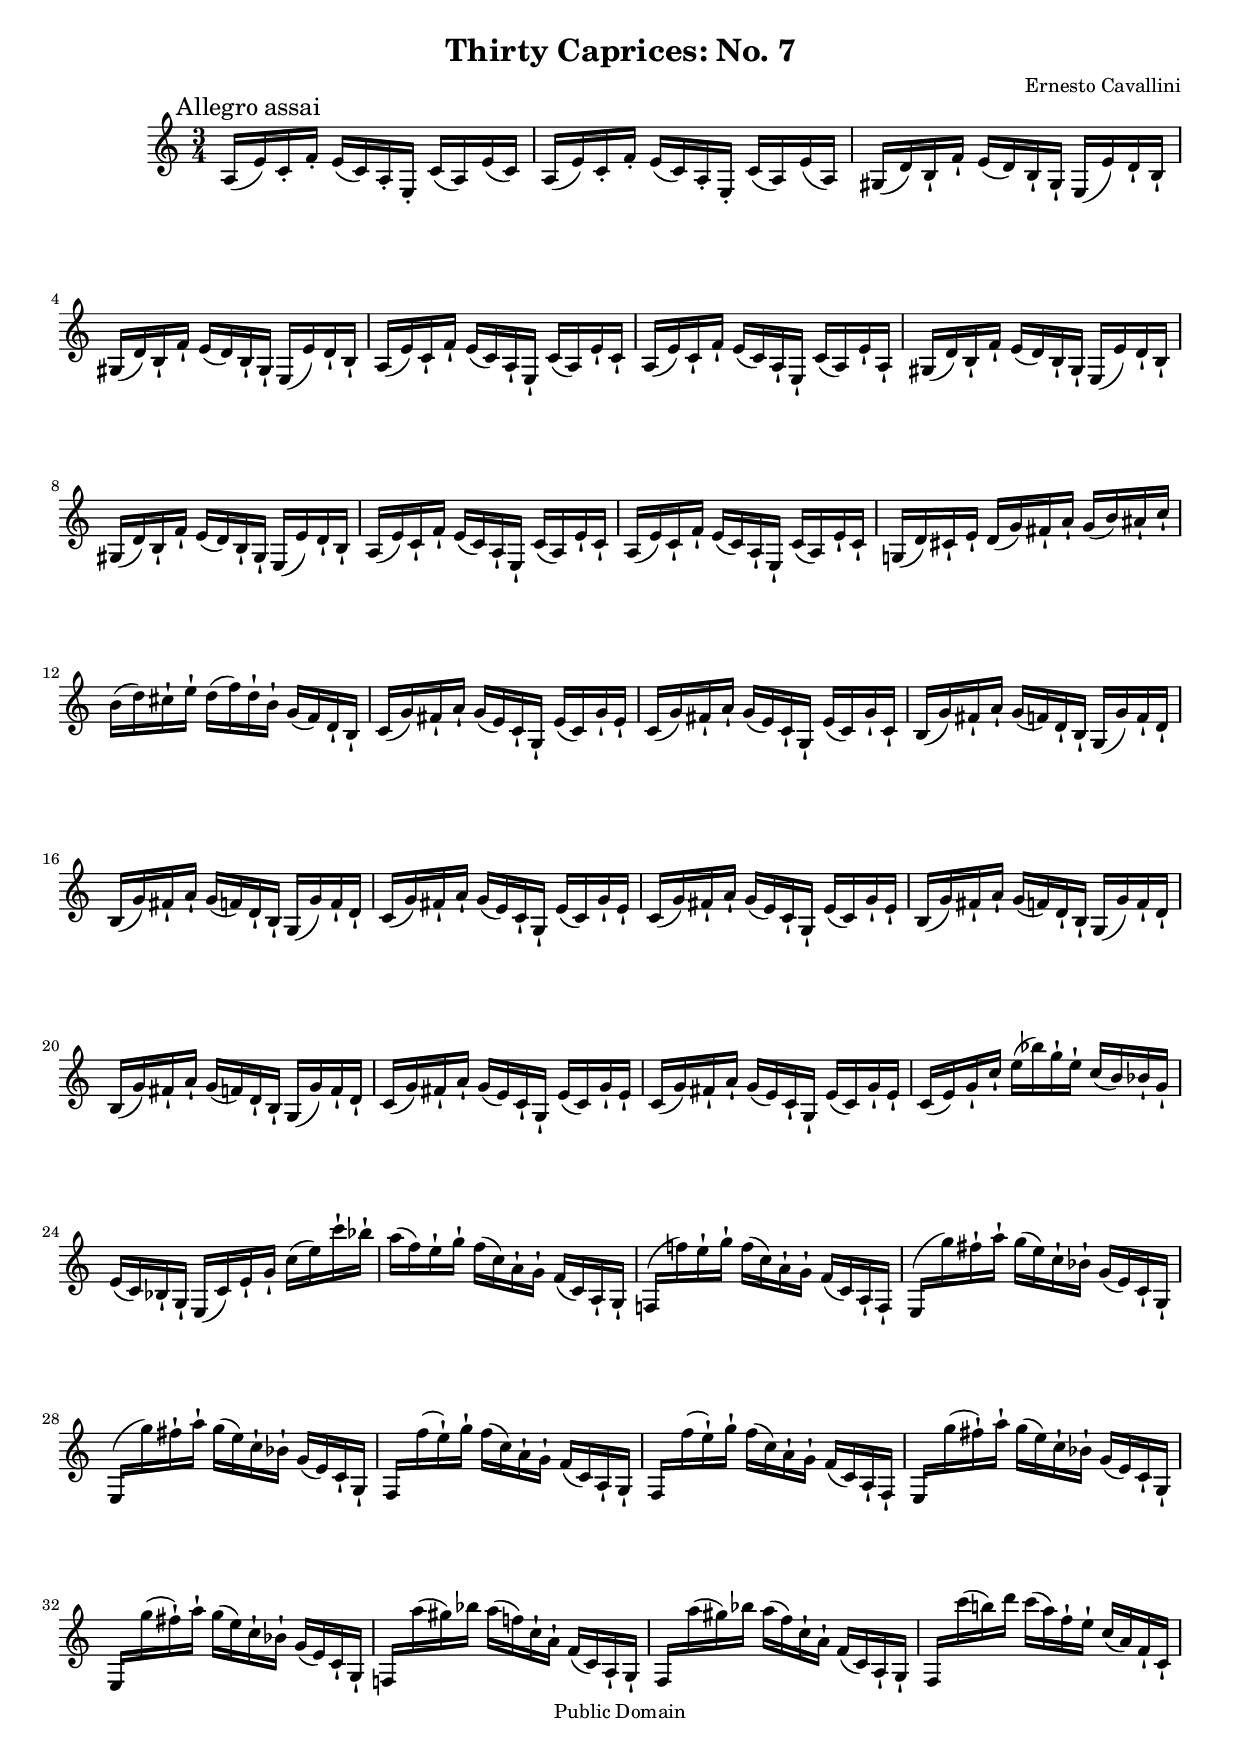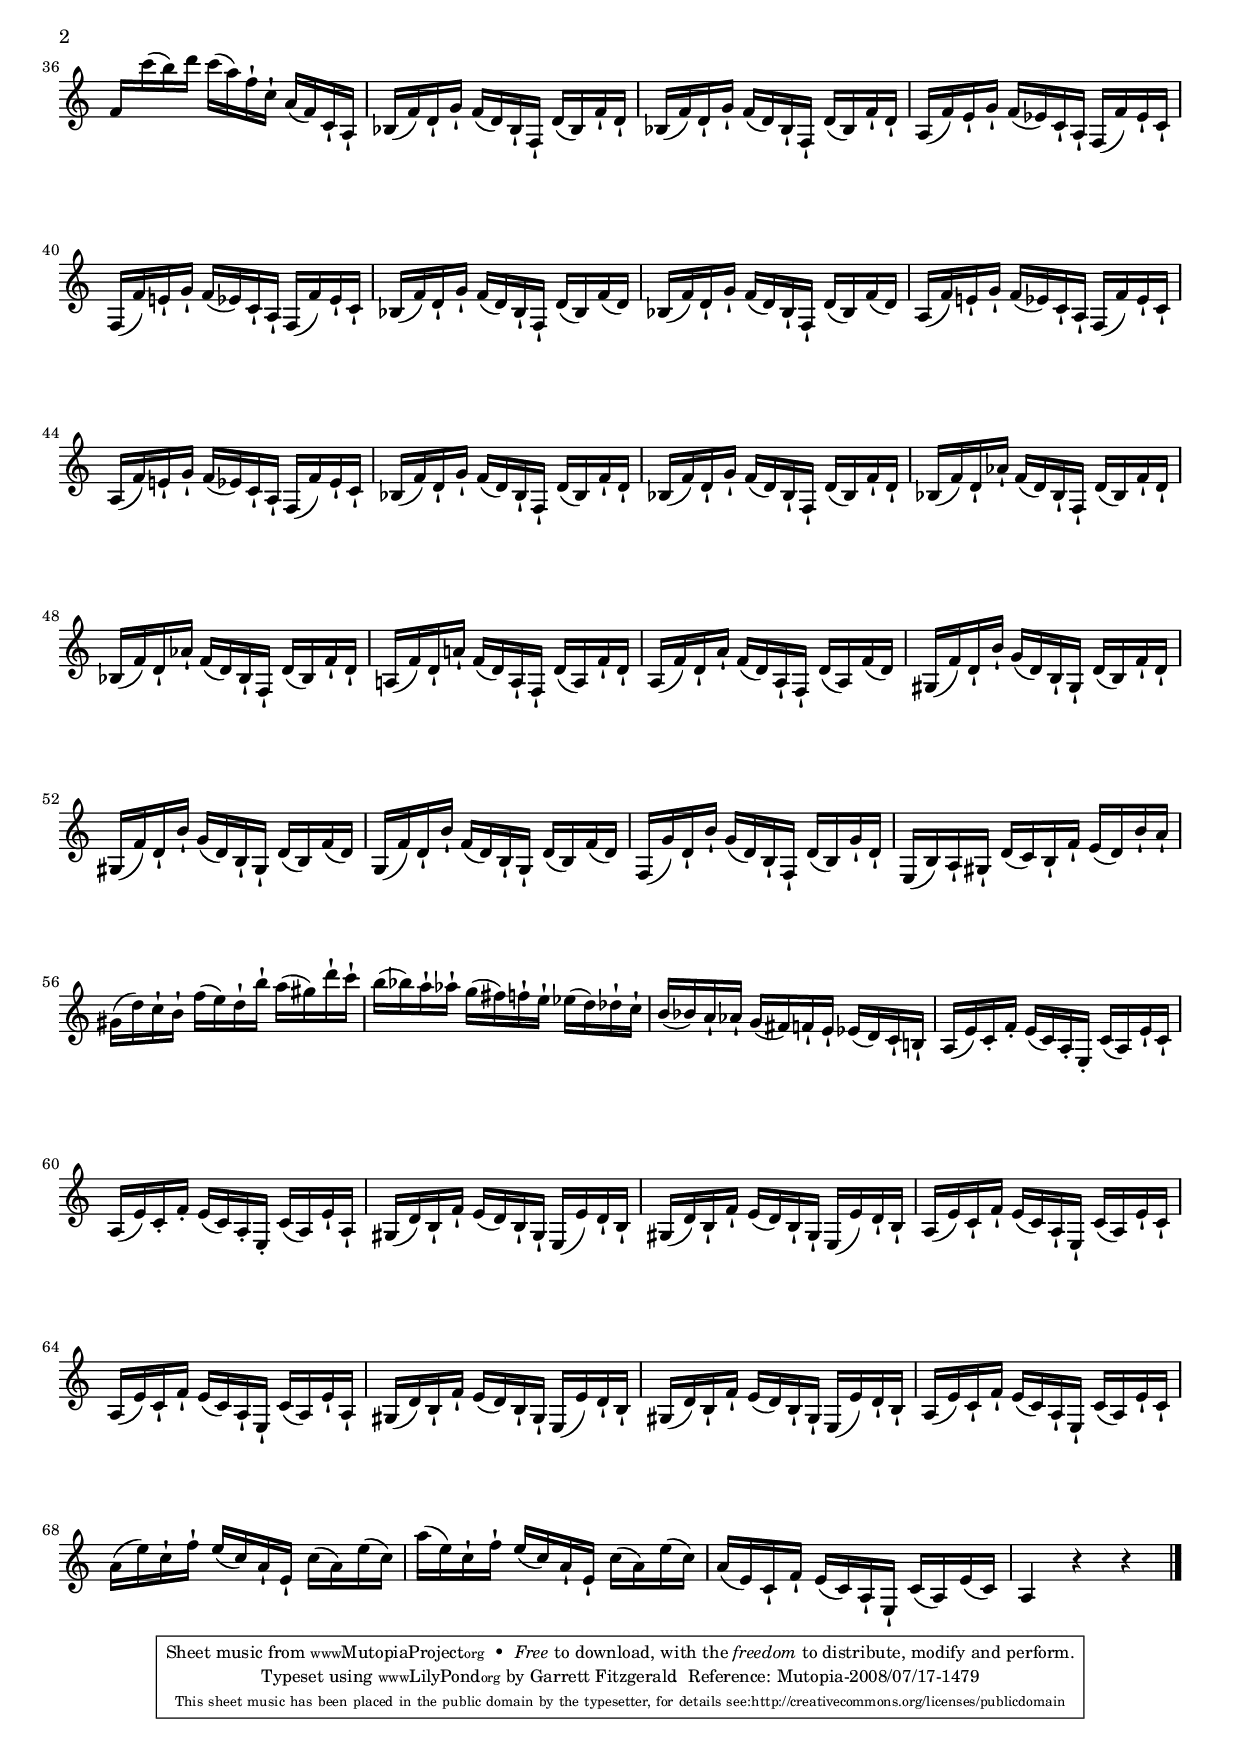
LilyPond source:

\version "2.11.45"
\header {
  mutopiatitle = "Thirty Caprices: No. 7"
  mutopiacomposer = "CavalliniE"
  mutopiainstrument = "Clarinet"
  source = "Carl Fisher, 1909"
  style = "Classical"
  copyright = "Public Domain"
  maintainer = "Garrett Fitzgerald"
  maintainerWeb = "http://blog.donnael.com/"
  title = "Thirty Caprices: No. 7"
  composer = "Ernesto Cavallini"
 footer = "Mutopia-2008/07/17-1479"
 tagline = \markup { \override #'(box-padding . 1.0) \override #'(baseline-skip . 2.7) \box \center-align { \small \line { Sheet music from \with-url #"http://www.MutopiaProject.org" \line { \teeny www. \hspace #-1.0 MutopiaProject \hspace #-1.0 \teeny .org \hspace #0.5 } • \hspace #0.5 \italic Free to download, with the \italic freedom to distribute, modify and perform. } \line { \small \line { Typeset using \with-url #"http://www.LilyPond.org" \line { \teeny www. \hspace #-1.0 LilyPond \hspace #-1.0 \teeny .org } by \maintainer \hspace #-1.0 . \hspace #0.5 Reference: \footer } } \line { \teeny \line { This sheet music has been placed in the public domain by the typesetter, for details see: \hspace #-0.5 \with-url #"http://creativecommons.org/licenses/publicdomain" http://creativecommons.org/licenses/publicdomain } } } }
}

#(set-global-staff-size 17)

ECCapriceSeven = \relative c' {
  a16( \mark \markup{Allegro assai} e') c-. f-. e( c) a-. e-. c'( a) e'( c) | 
  a16( e') c-. f-. e( c) a-. e-. c'( a) e'( a,) |
  \repeat unfold 2 { gis( d') b-| f'-| e( d) b-| gis-| e( e') d-| b-| | }
  a( e') c-| f-| e( c) a-| e-| c'( a) e'-| c-| | 
  a( e') c-| f-| e( c) a-| e-| c'( a) e'-| a,-| |
  \repeat unfold 2 { gis( d') b-| f'-| e( d) b-| gis-| e( e') d-| b-| | }
  \repeat unfold 2 { a( e') c-| f-| e( c) a-| e-| c'( a) e'-| c-| | }
  g!( d') cis-| e-| d( g) fis-| a-| g( b) ais-| c-| | 
  b( d) cis-| e-| d( f) d-| b-| g( f) d-| b-| |
  c( g') fis-| a-| g( e) c-| g-| e'( c) g'-| e-| |
  c( g') fis-| a-| g( e) c-| g-| e'( c) g'-| c,-| |
  \repeat unfold 2 {
    \repeat unfold 2 { b( g') fis-| a-| g( f) d-| b-| g( g') f-| d-| | }
    \repeat unfold 2 { c( g') fis-| a-| g( e) c-| g-| e'( c) g'-| e-| | }
  }
  c( e) g-| c-| e( bes') g-| e-| c( b) bes-| g-| | 
  e( c) bes-| g-| e( c') e-| g-| c( e) c'-| bes-| |
  a( f) e-| g-| f( c) a-| g-| f( c) a-| g-| |
  \stemUp f!( \stemNeutral f''!) e-| g-| f( c) a-| g-| f( c) a-| f-| |
  \repeat unfold 2 { \stemUp e( \stemNeutral g'') fis-| a-| g( e) c-| bes-| g( e) c-| g-| | }
  \stemUp f \stemNeutral f''( e-|) g-| f( c) a-| g-| f( c) a-| g-| |
  \stemUp f \stemNeutral f''( e-|) g-| f( c) a-| g-| f( c) a-| f-| |
  \repeat unfold 2 { \stemUp e \stemNeutral g''( fis-|) a-| g( e) c-| bes-| g( e) c-| g-| | }
  \stemUp f! \stemNeutral a''( gis) bes a( f!) c-| a-| f( c) a-| g-| |
  \stemUp f \stemNeutral a''( gis) bes a( f) c-| a-| f( c) a-| g-| |
  \stemUp f \stemNeutral c'''( b!) d c( a) f-| e-| c( a) f-| c-| |
% page break
  \stemUp f \stemNeutral c''( b) d c( a) f-| c-| a( f) c-| a-| |

  \repeat unfold 2 { bes( f') d-| g-| f( d) bes-| f-| d'( bes) f'-| d-| | }
  a( f') e-| g-| f( ees) c-| a-| f( f') ees-| c-| |
  f,( f') e!-| g-| f( ees) c-| a-| f( f') ees-| c-| |
  \repeat unfold 2 { bes( f') d-| g-| f( d) bes-| f-| d'( bes) f'( d) | }
  \repeat unfold 2 { a( f') e!-| g-| f( ees) c-| a-| f( f') ees-| c-| | }
  \repeat unfold 2 { bes( f') d-| g-| f( d) bes-| f-| d'( bes) f'-| d-| | }
  \repeat unfold 2 { bes( f') d-| aes'-| f( d) bes-| f-| d'( bes) f'-| d-| | }
  a!( f') d-| a'!-| f( d) a-| f-| d'( a) f'-| d-| |
  a( f') d-| a'-| f( d) a-| f-| d'( a) f'( d) |
  gis,( f') d-| b'-| g( d) b-| gis-| d'( b) f'-| d-| |
  gis,( f') d-| b'-| g( d) b-| gis-| d'( b) f'( d) |
  g,( f') d-| b'-| f( d) b-| g-| d'( b) f'( d) | 
  f,( g') d-| b'-| g( d) b-| f-| d'( b) g'-| d-| |

  e,( b') a-| gis-| d'( c) b-| f'-| e( d) b'-| a-| |
  gis( d') c-| b-| f'( e) d-| b'-| a( gis) d'-| c-| |
  b( bes) a-| aes-| g( fis) f-| e-| ees( d) des-| c-| | 
  b( bes) a-| aes-| g( fis) f-| e-| ees( d) c-| b!-| |

  a( e') c-. f-. e( c) a-. e-. c'( a) e'-| c-| | 
  a( e') c-. f-. e( c) a-. e-. c'( a) e'-| a,-| |
  \repeat unfold 2 { gis( d') b-| f'-| e( d) b-| gis-| e( e') d-| b-| | }
  a( e') c-| f-| e( c) a-| e-| c'( a) e'-| c-| | 
  a( e') c-| f-| e( c) a-| e-| c'( a) e'-| a,-| |
  \repeat unfold 2 { gis( d') b-| f'-| e( d) b-| gis-| e( e') d-| b-| | }
  a( e') c-| f-| e( c) a-| e-| c'( a) e'-| c-| |
  a'( e') c-| f-| e( c) a-| e-| c'( a) e'( c) |

  a'( e) c-| f-| e( c) a-| e-| c'( a) e'( c) |
  a( e) c-| f-| e( c) a-| e-| c'( a) e'( c) |
  a4 r r \bar "|."


}

\book {
  \score {
    \new Staff {
      \clef treble
      \time 3/4
      \set beatLength = #(ly:make-moment 4 16)
      \set Staff.midiInstrument = "clarinet"
      \ECCapriceSeven
    }
    
    \layout {
      #(layout-set-staff-size 17)
    }
    
    \midi {
      \context {
	\Score
	tempoWholesPerMinute = #(ly:make-moment 60 4)
      }  
    }
  }
  \paper { 
    between-system-space = 1.5\cm
    between-system-padding = #1
    ragged-bottom = ##f
    ragged-last-bottom = ##f
  }
}
